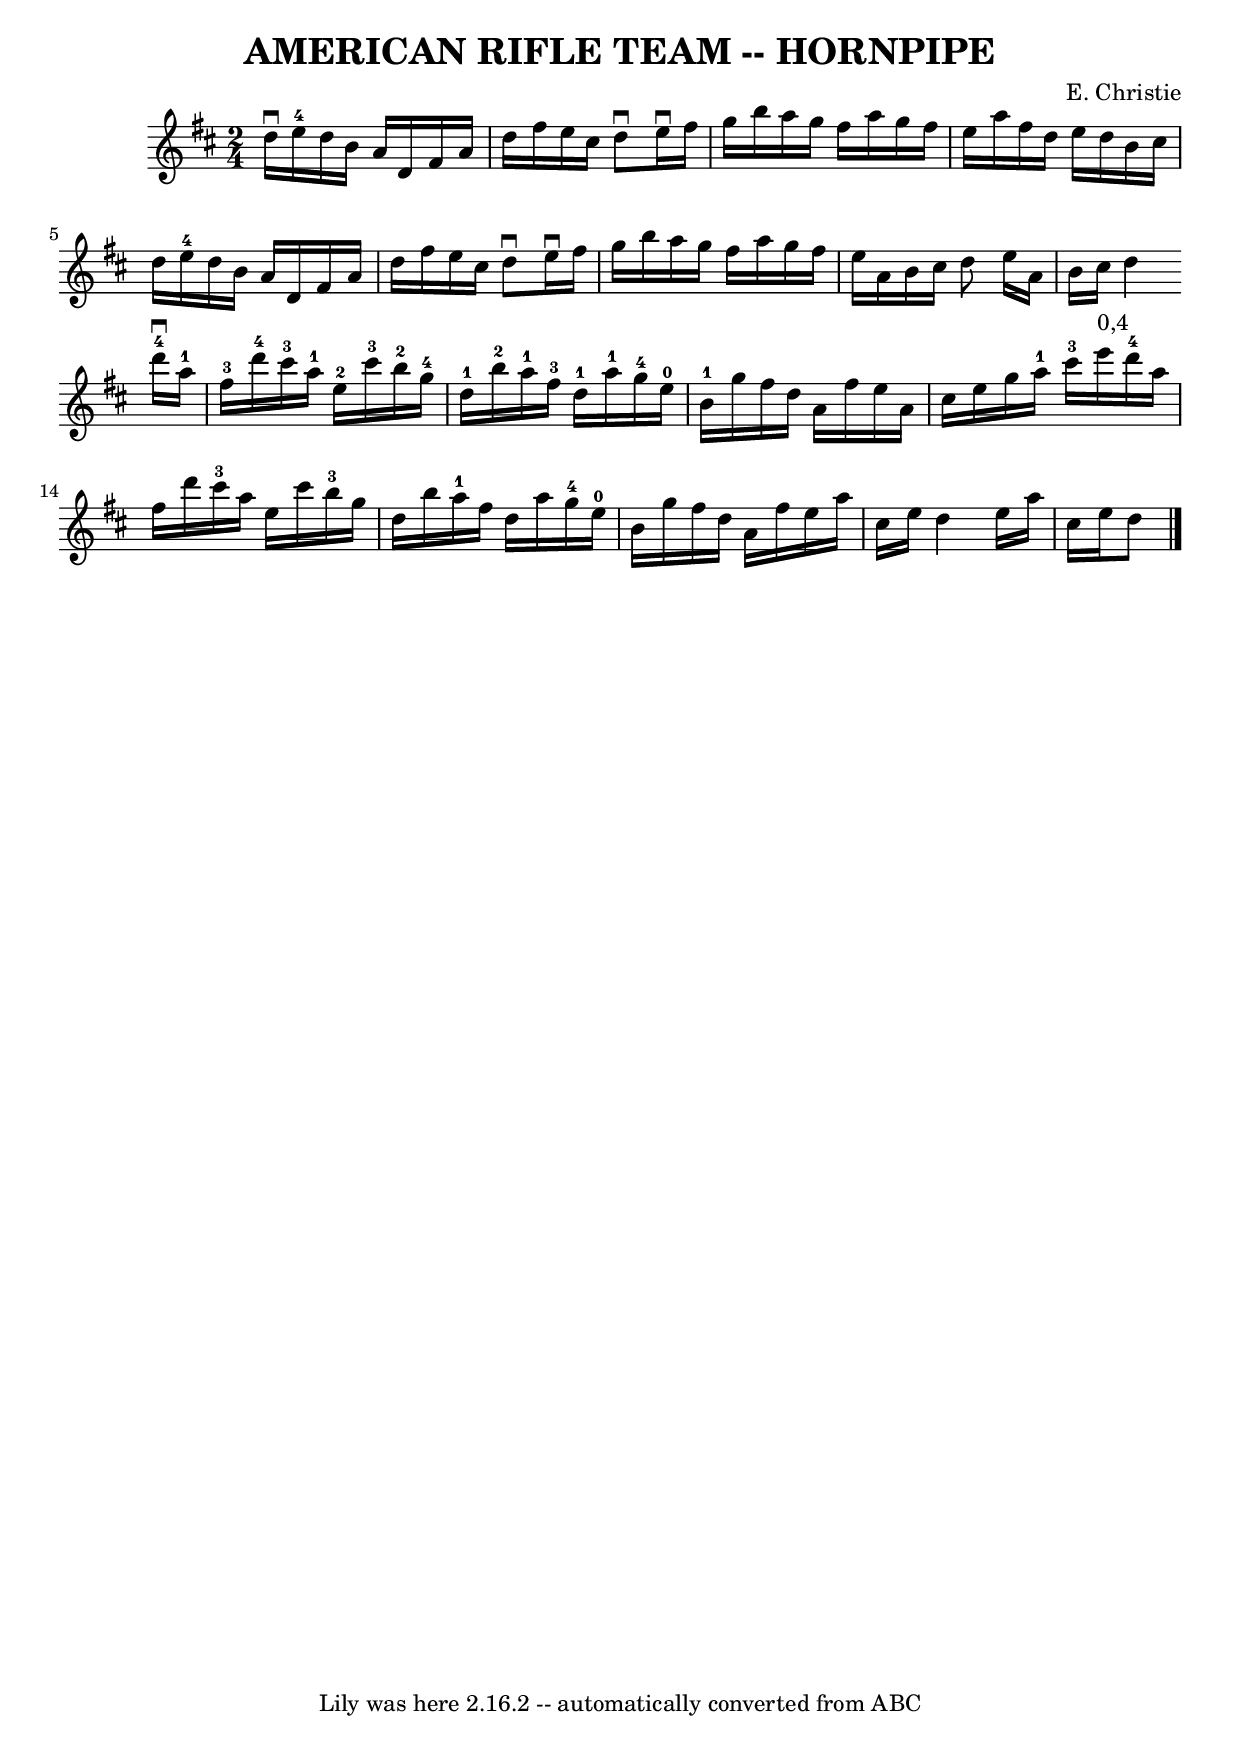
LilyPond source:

\version "2.16.2"
\include "Mammoth.ily"
\header {
  %% book = "Ryan's Mammoth Collection of Fiddle Tunes"
  composer = "E. Christie"
  crossRefNumber = "1"
  footnotes = ""
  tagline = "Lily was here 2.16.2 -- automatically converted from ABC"
  title = "AMERICAN RIFLE TEAM -- HORNPIPE"

}
voicedefault =  {


  \time 2/4 
  \key d \major
				% %staffsep 55
  |
  d''16^\downbow e''16-4 d''16 b'16 a'16 d'16    
  fis'16 a'16    |
  d''16 fis''16 e''16 cis''16 d''8^\downbow e''16^\downbow fis''16    |
  g''16 b''16 a''16    
  g''16 fis''16 a''16 g''16 fis''16    |
  e''16 a''16    
  fis''16 d''16 e''16 d''16 b'16 cis''16    |
  |
  
  d''16 e''16-4 d''16 b'16 a'16 d'16 fis'16 a'16    
  |
  d''16 fis''16 e''16 cis''16 d''8^\downbow e''16^\downbow fis''16    |
  g''16 b''16 a''16 g''16 fis''16   
  a''16 g''16 fis''16    |
  e''16 a'16 b'16 cis''16    
  d''8    \bar ":|" e''16 a'16 b'16 cis''16 d''4    \bar "|."     
  \bar "|:" d'''16-4^\downbow a''16-1 fis''16-3 d'''16-4    
  cis'''16-3 a''16-1 e''16-2 cis'''16-3       |
  
  b''16-2 g''16-4 d''16-1 b''16-2 a''16-1 fis''16-3 
  d''16-1 a''16-1       |
  g''16-4 e''16-0 b'16 
  -1 g''16 fis''16 d''16 a'16 fis''16    |
  e''16 a'16 
  cis''16 e''16 g''16 a''16-1 cis'''16-3 e'''16^"0,4"   
  |
  |
  d'''16-4 a''16 fis''16 d'''16      
  cis'''16-3 a''16 e''16 cis'''16    |
  b''16-3 g''16   
  d''16 b''16 a''16-1 fis''16 d''16 a''16        |
  
  g''16-4 e''16-0 b'16 g''16 fis''16 d''16 a'16 fis''16  
  |
  e''16 a''16 cis''16 e''16 d''4    \bar ":|" e''16    
  a''16 cis''16 e''16 d''8    \bar "|."   

}

\score{
  <<

    \context Staff="default"
    {
      \voicedefault 
      
    }

  >>
  \layout {
    
  }
  \midi {
  }

}
